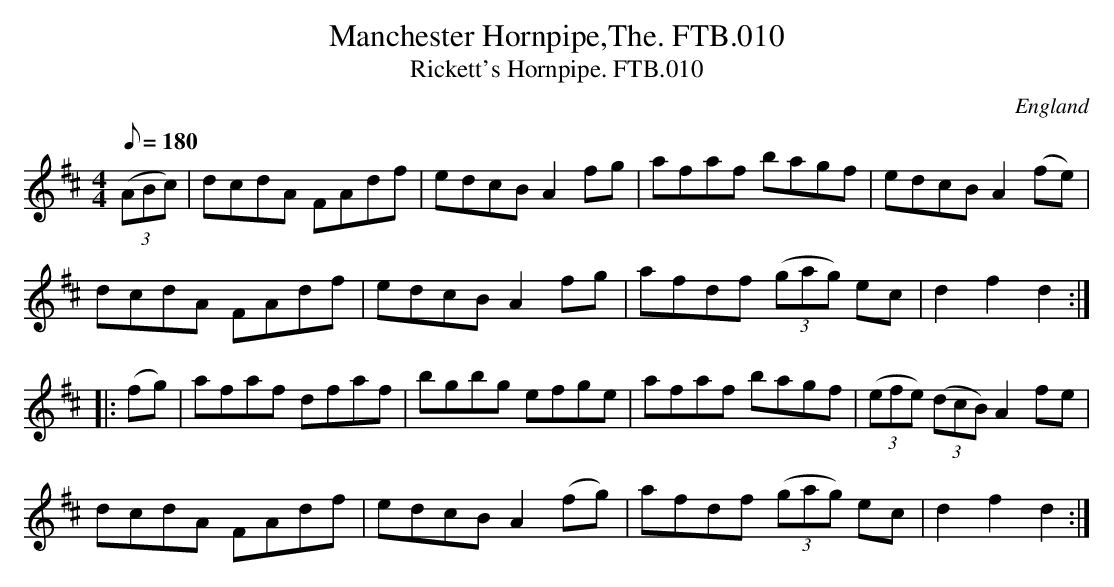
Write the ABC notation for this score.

X:1
T:Manchester Hornpipe,The. FTB.010
T:Rickett's Hornpipe. FTB.010
M:4/4
Q:180
O:England
K:D major
((3ABc)|dcdA FAdf|edcBA2fg|afaf bagf|edcBA2(fe)|
dcdA FAdf|edcBA2fg|afdf ((3gag) ec|d2f2d2:|
|:(fg)|afaf dfaf|bgbg efge|afaf bagf|((3efe) ((3dcB) A2fe|
dcdA FAdf|edcBA2(fg)|afdf ((3gag) ec|d2f2d2:|
